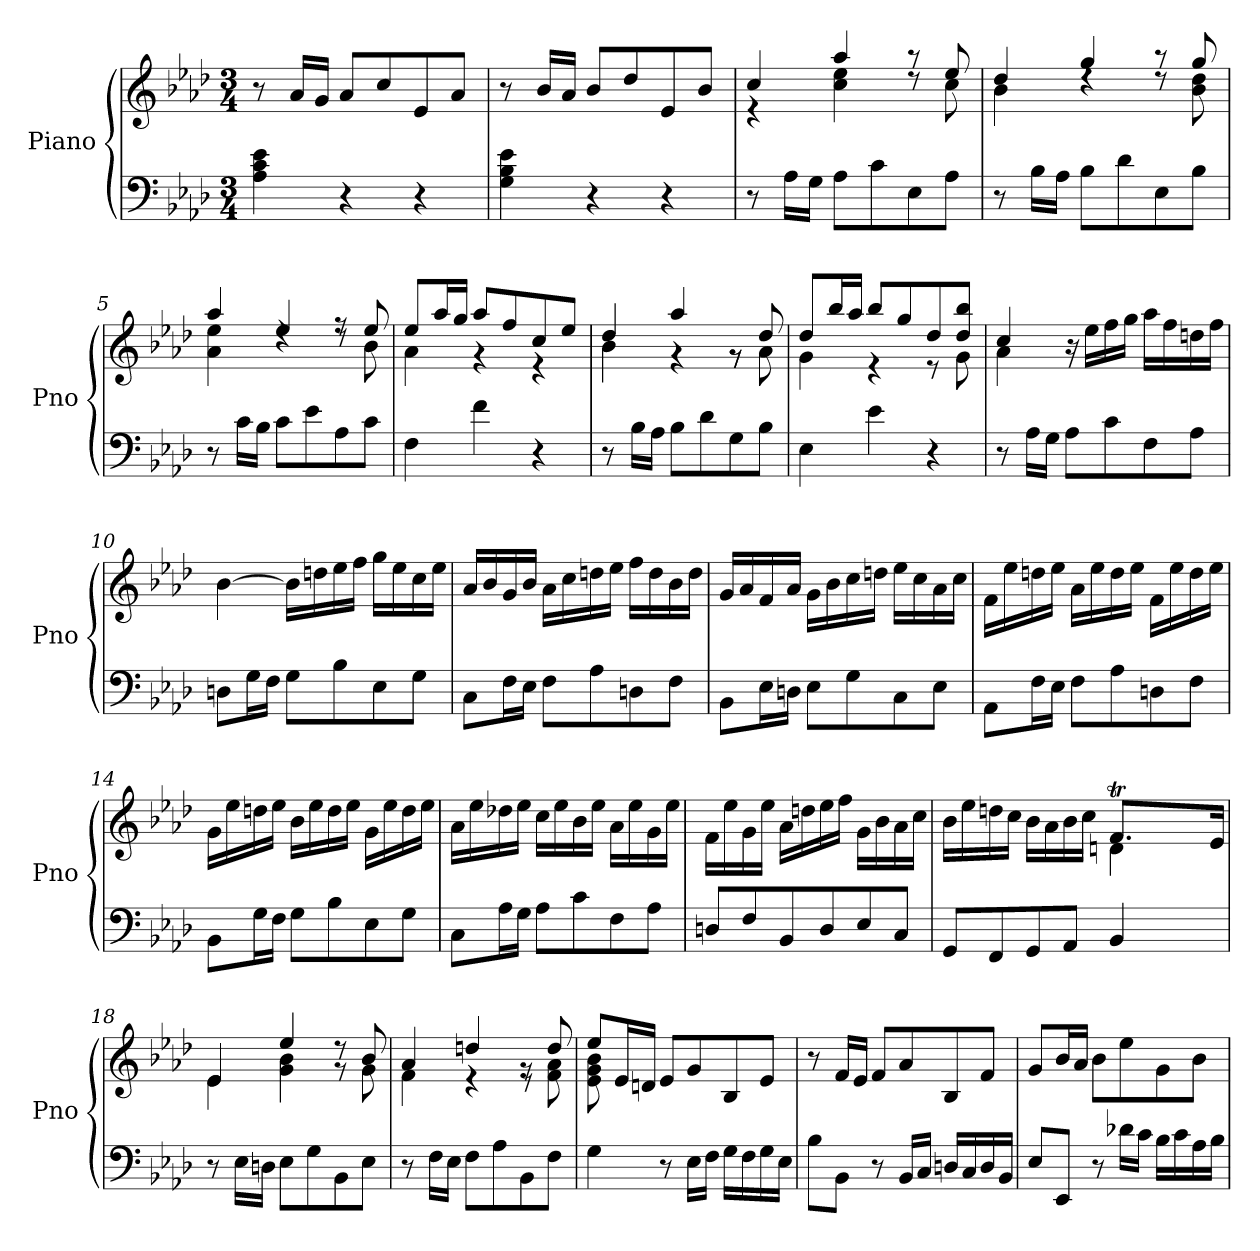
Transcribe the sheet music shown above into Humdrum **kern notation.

**kern	**kern
*part1	*part1
*staff2	*staff1
*I"Piano	*
*I'Pno	*
*clefF4	*clefG2
*k[b-e-a-d-]	*k[b-e-a-d-]
*M3/4	*M3/4
=1	=1
4A-\ 4c\ 4e-\	8r
.	16a-/LL
.	16g/JJ
4r	8a-/L
.	8cc/
4r	8e-/
.	8a-/J
=2	=2
4G\ 4B-\ 4e-\	8r
.	16b-/LL
.	16a-/JJ
4r	8b-/L
.	8dd-/
4r	8e-/
.	8b-/J
=3	=3
*	*^
8r	4cc/	4r
16A-\LL	.	.
16G\JJ	.	.
8A-\L	4aa-/	4cc\ 4ee-\
8c\	.	.
8E-\	8r	8rdd
8A-\J	8ee-/	8cc\
=4	=4	=4
8r	4dd-/	4b-\
16B-\LL	.	.
16A-\JJ	.	.
8B-\L	4gg/	4rdd
8d-\	.	.
8E-\	8r	8rdd
8B-\J	8gg/	8b-\ 8dd-\
!!LO:LB:g=z	!!
=5	=5	=5
8r	4aa-/	4a-\ 4ee-\
16c\LL	.	.
16B-\JJ	.	.
8c\L	4ee-/	4rdd
8e-\	.	.
8A-\	8r	8rdd
8c\J	8ee-/	8b-\
=6	=6	=6
4F\	8ee-/L	4a-\
.	16aa-/L	.
.	16gg/JJ	.
4f\	8aa-/L	4r
.	8ff/	.
4r	8cc/	4r
.	8ee-/J	.
=7	=7	=7
8r	4dd-/	4b-\
16B-\LL	.	.
16A-\JJ	.	.
8B-\L	4aa-/	4r
8d-\	.	.
8G\	8rg	8r
8B-\J	8dd-/	8a-\
=8	=8	=8
4E-\	8dd-/L	4g\
.	16bb-/L	.
.	16aa-/JJ	.
4e-\	8bb-/L	4r
.	8gg/	.
4r	8dd-/	8r
.	8dd-/ 8bb-/J	8g\
=9	=9	=9
8r	4cc/	4a-\
16A-\LL	.	.
16G\JJ	.	.
8A-\L	16r	2ryy
.	16ee-\LL	.
8c\	16ff\	.
.	16gg\JJ	.
8F\	16aa-\LL	.
.	16ff\	.
8A-\J	16ddn\	.
.	16ff\JJ	.
*	*v	*v
!!LO:LB:g=z
=10	=10
8Dn\L	[4b-\
16G\L	.
16F\JJ	.
8G\L	16b-\LL]
.	16ddn\
8B-\	16ee-\
.	16ff\JJ
8E-\	16gg\LL
.	16ee-\
8G\J	16cc\
.	16ee-\JJ
=11	=11
8C\L	16a-/LL
.	16b-/
16F\L	16g/
16E-\JJ	16b-/JJ
8F\L	16a-\LL
.	16cc\
8A-\	16ddn\
.	16ee-\JJ
8Dn\	16ff\LL
.	16dd\
8F\J	16b-\
.	16dd\JJ
=12	=12
8BB-\L	16g/LL
.	16a-/
16E-\L	16f/
16Dn\JJ	16a-/JJ
8E-\L	16g\LL
.	16b-\
8G\	16cc\
.	16ddn\JJ
8C\	16ee-\LL
.	16cc\
8E-\J	16a-\
.	16cc\JJ
!!LO:LB:g=z
=13	=13
8AA-\L	16f\LL
.	16ee-\
16F\L	16ddn\
16E-\JJ	16ee-\JJ
8F\L	16a-\LL
.	16ee-\
8A-\	16dd\
.	16ee-\JJ
8Dn\	16f\LL
.	16ee-\
8F\J	16dd\
.	16ee-\JJ
!!LO:LB:g=z
=14	=14
8BB-\L	16g\LL
.	16ee-\
16G\L	16ddn\
16F\JJ	16ee-\JJ
8G\L	16b-\LL
.	16ee-\
8B-\	16dd\
.	16ee-\JJ
8E-\	16g\LL
.	16ee-\
8G\J	16dd\
.	16ee-\JJ
=15	=15
8C\L	16a-\LL
.	16ee-\
16A-\L	16dd-X\
16G\JJ	16ee-\JJ
8A-\L	16cc\LL
.	16ee-\
8c\	16b-\
.	16ee-\JJ
8F\	16a-\LL
.	16ee-\
8A-\J	16g\
.	16ee-\JJ
=16	=16
8Dn/L	16f\LL
.	16ee-\
8F/	16g\
.	16ee-\JJ
8BB-/	16a-\LL
.	16ddn\
8D/	16ee-\
.	16ff\JJ
8E-/	16g\LL
.	16b-\
8C/J	16a-\
.	16cc\JJ
!!LO:PB:g=z
=17	=17
*	*^
*	*	*^
8GG/L	16b-\LL	2ryy	2ryy
.	16ee-\	.	.
8FF/	16ddn\	.	.
.	16cc\JJ	.	.
8GG/	16b-\LL	.	.
.	16a-\	.	.
8AA-/J	16b-\	.	.
.	16cc\JJ	.	.
4BB-/	8.fT/L	4dn\	32gyy
.	.	.	32fyy
.	.	.	32gyy
.	.	.	[32fyy
.	.	.	16fyy]
.	16e-/Jk	.	16ryy
*	*	*v	*v
!!LO:LB:g=z
=18	=18	=18
8r	4e-/	4e-\
16E-\LL	.	.
16Dn\JJ	.	.
8E-\L	4ee-/	4g\ 4b-\
8G\	.	.
8BB-\	8rg	8rdd
8E-\J	8b-/	8g\
=19	=19	=19
8r	4a-/	4f\
16F\LL	.	.
16E-\JJ	.	.
8F\L	4ddn/	4r
8A-\	.	.
8BB-\	8rg	8r
8F\J	8dd/	8f\ 8a-\
=20	=20	=20
4G\	8ee-/L	8e-\ 8g\ 8b-\
.	16e-/L	2ryy
.	16dn/JJ	.
8r	8e-/L	.
16E-\LL	8g/	.
16F\JJ	.	.
16G\LL	8B-/	.
16F\	.	.
16G\	8e-/J	8ryy
16E-\JJ	.	.
*	*v	*v
=21	=21
8B-\L	8r
8BB-\J	16f/LL
.	16e-/JJ
8r	8f/L
16BB-/LL	8a-/
16C/JJ	.
16Dn/LL	8B-/
16C/	.
16D/	8f/J
16BB-/JJ	.
=22	=22
8E-/L	8g/L
8EE-/J	16b-/L
.	16a-/JJ
8r	8b-\L
16d-X\LL	8ee-\
16c\JJ	.
16B-\LL	8g\
16c\	.
16A-\	8b-\J
16B-\JJ	.
=	=
*-	*-
